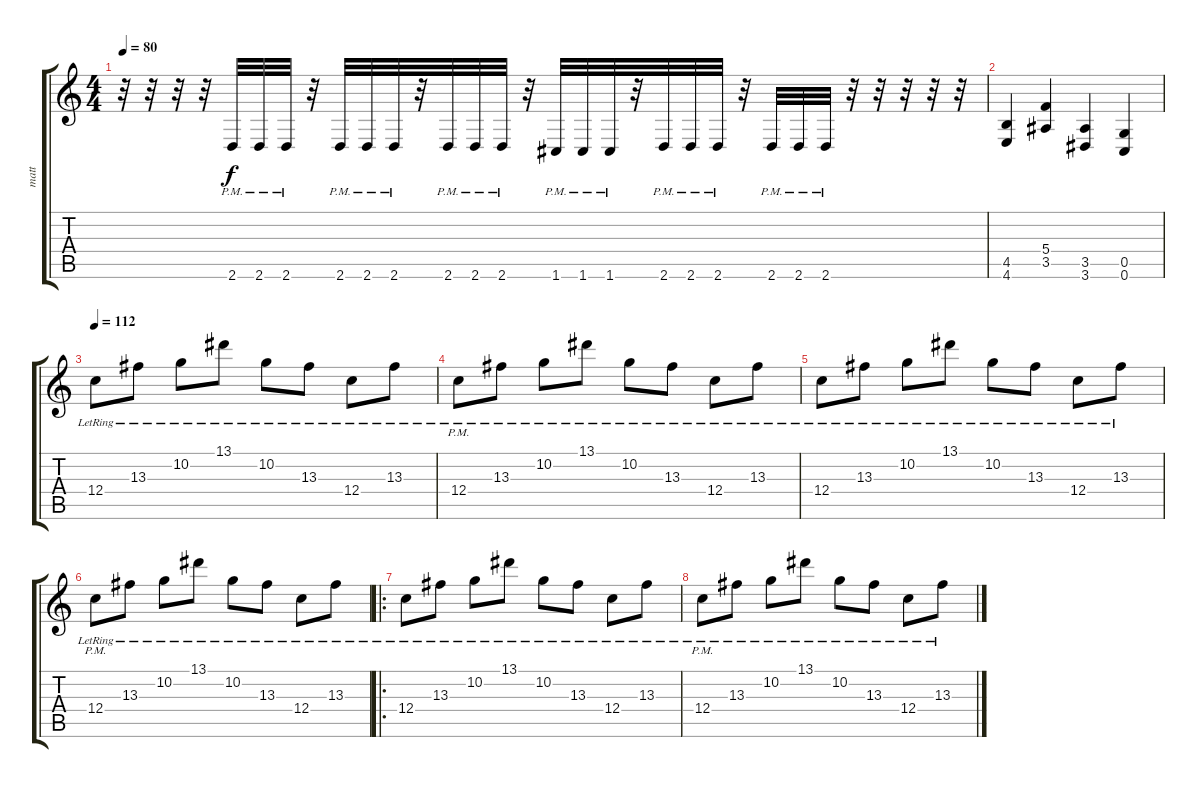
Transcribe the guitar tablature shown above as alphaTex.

\track ("matt" "matt") {instrument distortionguitar}
\staff {score tabs}
\tuning (D4 A3 F3 C3 G2 C2) {hide}
\ts (4 4)
\tempo 80
\clef g2
\ks c
r.32{dy f} r.32 r.32 r.32 2.6{pm}.32 2.6{pm}.32 2.6{pm}.32 r.32 2.6{pm}.32 2.6{pm}.32 2.6{pm}.32 r.32 2.6{pm}.32 2.6{pm}.32 2.6{pm}.32 r.32 1.6{pm}.32 1.6{pm}.32 1.6{pm}.32 r.32 2.6{pm}.32 2.6{pm}.32 2.6{pm}.32 r.32 2.6{pm}.32 2.6{pm}.32 2.6{pm}.32 r.32 r.32 r.32 r.32 r.32 |
(4.5 4.6).4 (5.4 3.5).4 (3.5 3.6).4 (0.5 0.6).4 |
\tempo 112
12.4{lr}.8 13.3{lr}.8 10.2{lr}.8 13.1{lr}.8 10.2{lr}.8 13.3{lr}.8 12.4{lr}.8 13.3{lr}.8 |
12.4{pm lr}.8 13.3{lr}.8 10.2{lr}.8 13.1{lr}.8 10.2{lr}.8 13.3{lr}.8 12.4{lr}.8 13.3{lr}.8 |
12.4{lr}.8 13.3{lr}.8 10.2{lr}.8 13.1{lr}.8 10.2{lr}.8 13.3{lr}.8 12.4{lr}.8 13.3{lr}.8 |
12.4{pm lr}.8 13.3{lr}.8 10.2{lr}.8 13.1{lr}.8 10.2{lr}.8 13.3{lr}.8 12.4{lr}.8 13.3{lr}.8 |
\ro
12.4{lr}.8 13.3{lr}.8 10.2{lr}.8 13.1{lr}.8 10.2{lr}.8 13.3{lr}.8 12.4{lr}.8 13.3{lr}.8 |
12.4{pm lr}.8 13.3{lr}.8 10.2{lr}.8 13.1{lr}.8 10.2{lr}.8 13.3{lr}.8 12.4{lr}.8 13.3{lr}.8
